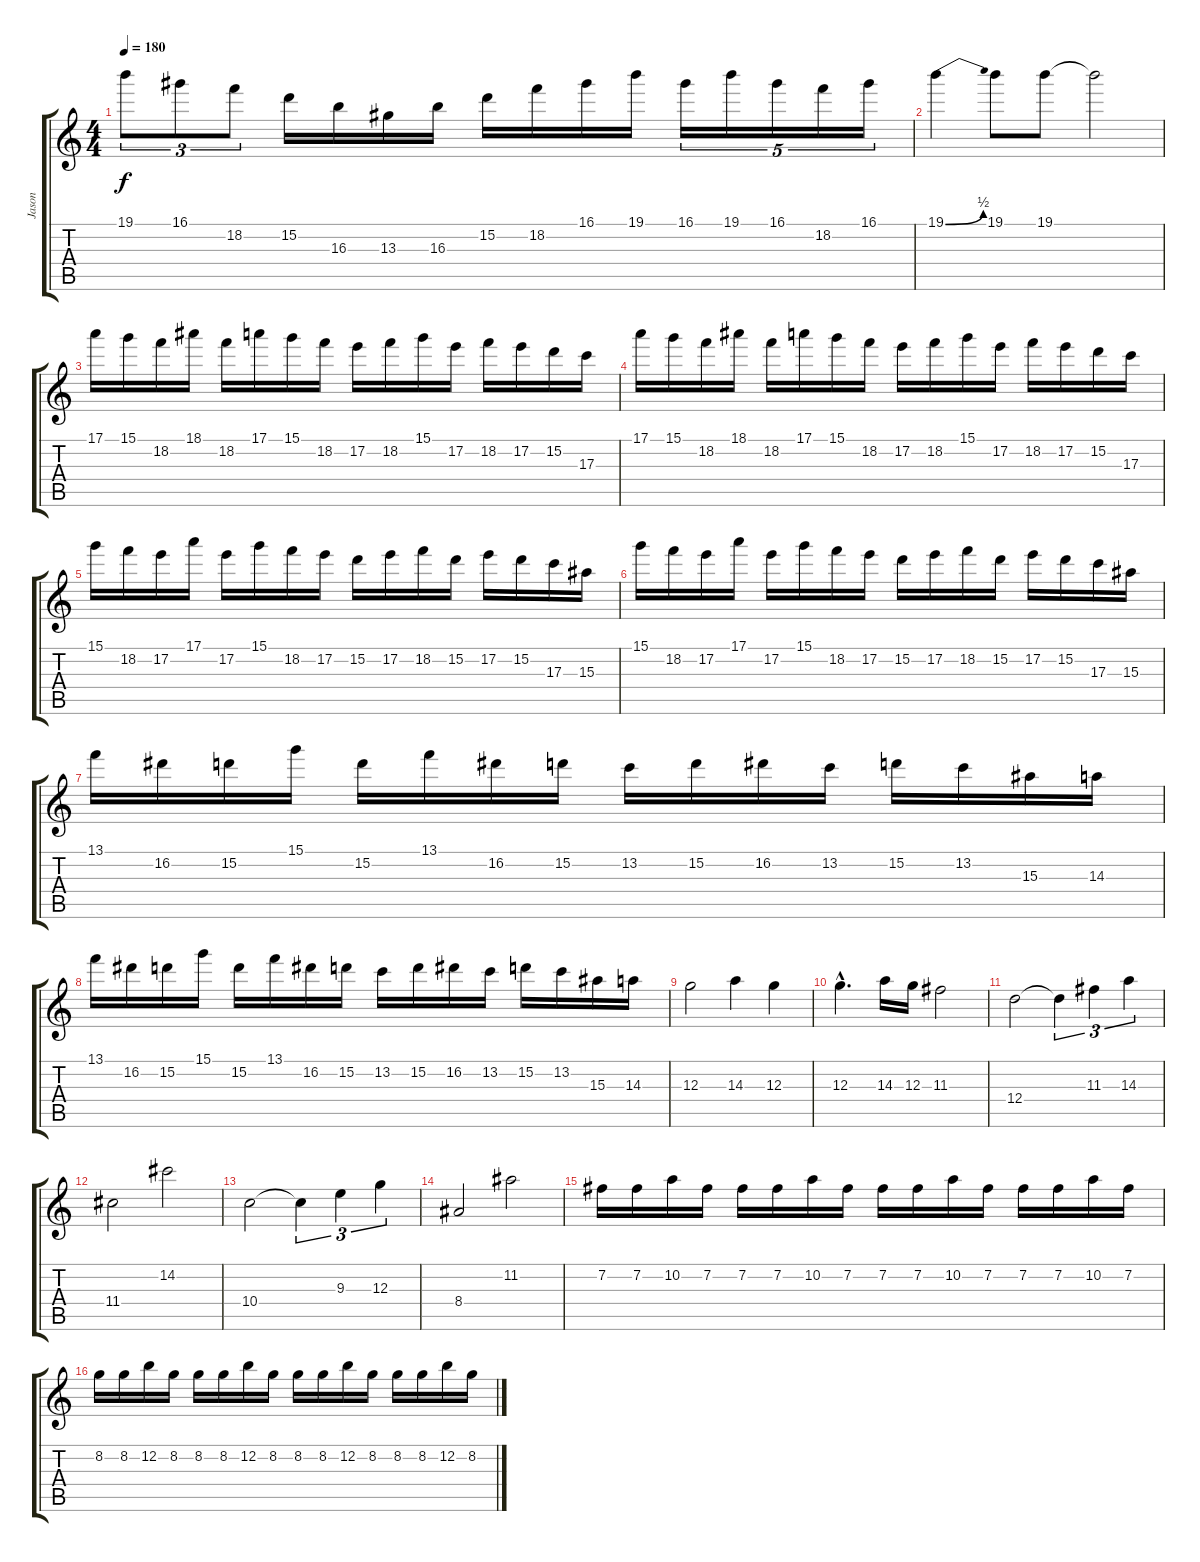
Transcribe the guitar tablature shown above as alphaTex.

\track ("Jason" "Jason") {instrument distortionguitar}
\staff {score tabs}
\tuning (E4 B3 G3 D3 A2 E2) {hide}
\ts (4 4)
\tempo 180
\clef g2
\ks c
19.1.8{tu (3 2) dy f} 16.1.8{tu (3 2)} 18.2.8{tu (3 2)} 15.2.16 16.3.16 13.3.16 16.3.16 15.2.16 18.2.16 16.1.16 19.1.16 16.1.16{tu (5 4)} 19.1.16{tu (5 4)} 16.1.16{tu (5 4)} 18.2.16{tu (5 4)} 16.1.16{tu (5 4)} |
19.1{be (bend 0 0 60 2)}.4 19.1.8 19.1.8 19.1{t}.2 |
17.1.16 15.1.16 18.2.16 18.1.16 18.2.16 17.1.16 15.1.16 18.2.16 17.2.16 18.2.16 15.1.16 17.2.16 18.2.16 17.2.16 15.2.16 17.3.16 |
17.1.16 15.1.16 18.2.16 18.1.16 18.2.16 17.1.16 15.1.16 18.2.16 17.2.16 18.2.16 15.1.16 17.2.16 18.2.16 17.2.16 15.2.16 17.3.16 |
15.1.16 18.2.16 17.2.16 17.1.16 17.2.16 15.1.16 18.2.16 17.2.16 15.2.16 17.2.16 18.2.16 15.2.16 17.2.16 15.2.16 17.3.16 15.3.16 |
15.1.16 18.2.16 17.2.16 17.1.16 17.2.16 15.1.16 18.2.16 17.2.16 15.2.16 17.2.16 18.2.16 15.2.16 17.2.16 15.2.16 17.3.16 15.3.16 |
13.1.16 16.2.16 15.2.16 15.1.16 15.2.16 13.1.16 16.2.16 15.2.16 13.2.16 15.2.16 16.2.16 13.2.16 15.2.16 13.2.16 15.3.16 14.3.16 |
13.1.16 16.2.16 15.2.16 15.1.16 15.2.16 13.1.16 16.2.16 15.2.16 13.2.16 15.2.16 16.2.16 13.2.16 15.2.16 13.2.16 15.3.16 14.3.16 |
12.3.2 14.3.4 12.3.4 |
12.3{hac}.4{d} 14.3.16 12.3.16 11.3.2 |
12.4.2 12.4{t}.4{tu (3 2)} 11.3.4{tu (3 2)} 14.3.4{tu (3 2)} |
11.4.2 14.2.2 |
10.4.2 10.4{t}.4{tu (3 2)} 9.3.4{tu (3 2)} 12.3.4{tu (3 2)} |
8.4.2 11.2.2 |
7.2.16 7.2.16 10.2.16 7.2.16 7.2.16 7.2.16 10.2.16 7.2.16 7.2.16 7.2.16 10.2.16 7.2.16 7.2.16 7.2.16 10.2.16 7.2.16 |
8.2.16 8.2.16 12.2.16 8.2.16 8.2.16 8.2.16 12.2.16 8.2.16 8.2.16 8.2.16 12.2.16 8.2.16 8.2.16 8.2.16 12.2.16 8.2.16
